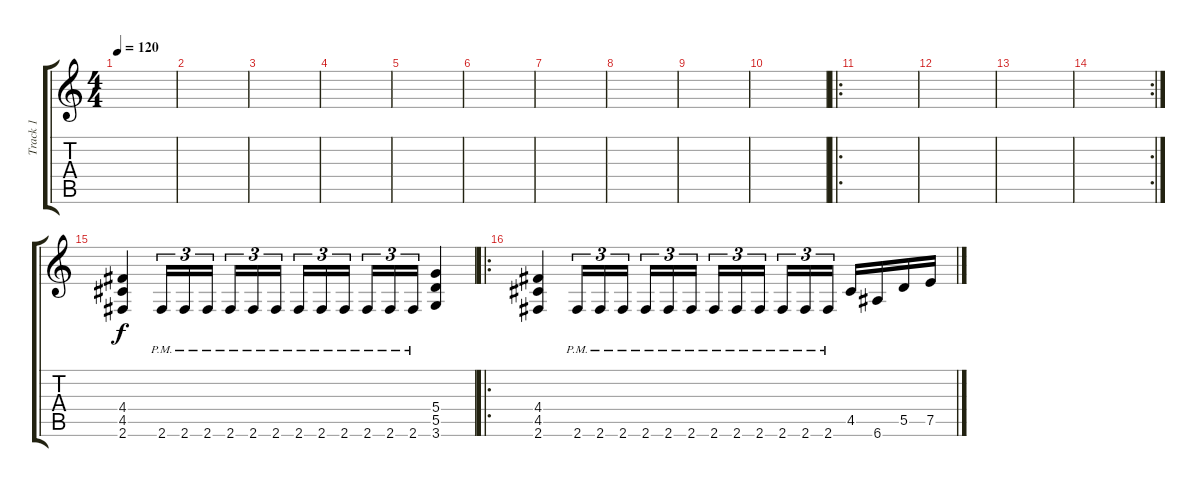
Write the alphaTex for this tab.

\track ("Track 1" "Track 1") {instrument distortionguitar}
\staff {score tabs}
\tuning (E4 B3 G3 D3 A2 E2) {hide}
\ts (4 4)
\tempo 120
\clef g2
\ks c
|
|
|
|
|
|
|
|
|
|
\ro
|
|
|
\rc 2
|
(4.4 4.5 2.6).4 2.6{pm}.16{tu (3 2)} 2.6{pm}.16{tu (3 2)} 2.6{pm}.16{tu (3 2) beam splitsecondary} 2.6{pm}.16{tu (3 2)} 2.6{pm}.16{tu (3 2)} 2.6{pm}.16{tu (3 2)} 2.6{pm}.16{tu (3 2)} 2.6{pm}.16{tu (3 2)} 2.6{pm}.16{tu (3 2) beam splitsecondary} 2.6{pm}.16{tu (3 2)} 2.6{pm}.16{tu (3 2)} 2.6{pm}.16{tu (3 2)} (5.4 5.5 3.6).4 |
\ro
(4.4 4.5 2.6).4 2.6{pm}.16{tu (3 2)} 2.6{pm}.16{tu (3 2)} 2.6{pm}.16{tu (3 2) beam splitsecondary} 2.6{pm}.16{tu (3 2)} 2.6{pm}.16{tu (3 2)} 2.6{pm}.16{tu (3 2)} 2.6{pm}.16{tu (3 2)} 2.6{pm}.16{tu (3 2)} 2.6{pm}.16{tu (3 2) beam splitsecondary} 2.6{pm}.16{tu (3 2)} 2.6{pm}.16{tu (3 2)} 2.6{pm}.16{tu (3 2)} 4.5.16 6.6.16 5.5.16 7.5.16
